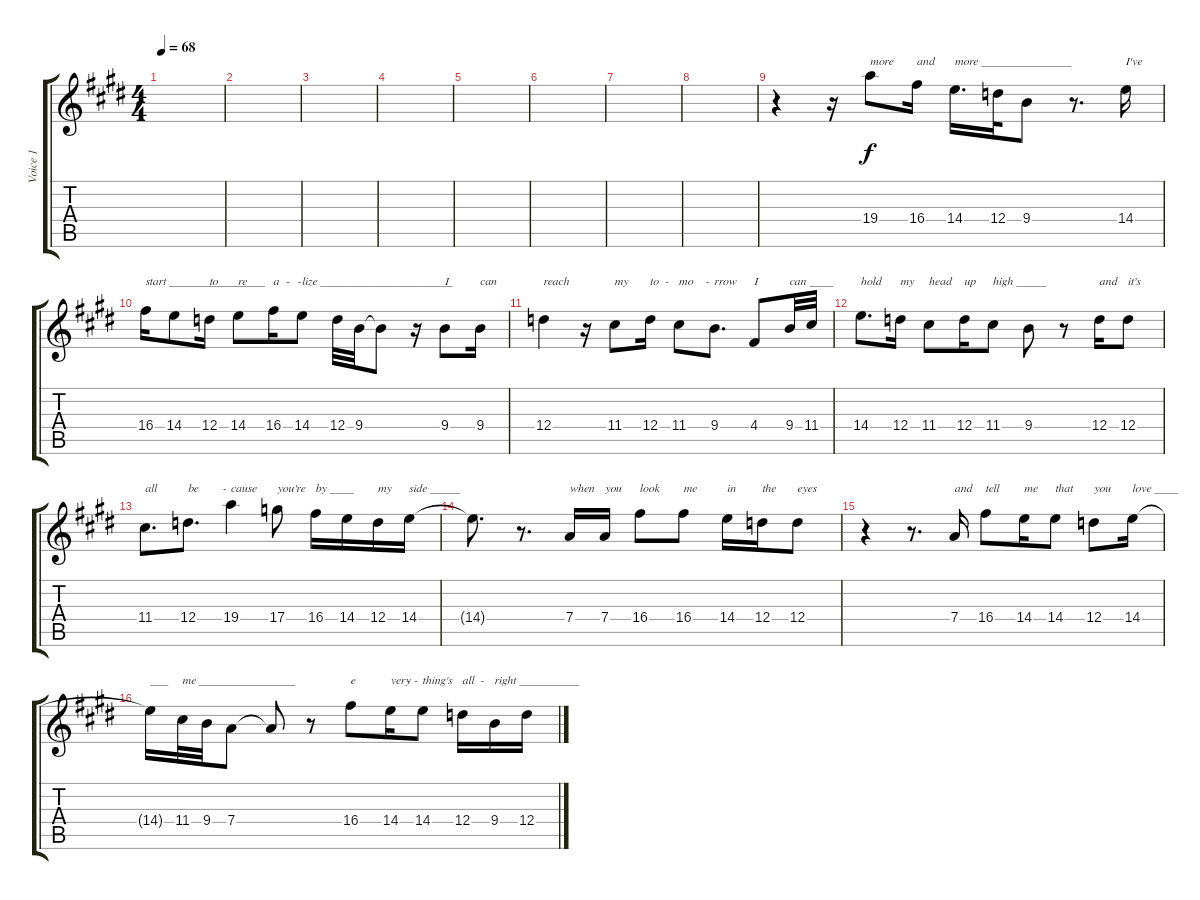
\track ("Voice 1" "Voice 1") {instrument acousticguitarsteel}
\staff {score tabs}
\tuning (E4 B3 G3 D3 A2 E2) {hide}
\ts (4 4)
\tempo 68
\clef g2
\ks e
|
|
|
|
|
|
|
|
r.4 r.16 19.4.8{txt "more"} 16.4.16{txt "and"} 14.4.16{d txt "more _______________"} 12.4.32 9.4.8 r.8{d} 14.4.16{txt "I've"} |
16.4.16{txt "start ________________"} 14.4.8 12.4.16{txt "to"} 14.4.8{txt "re             -"} 16.4.16{txt "a      -"} 14.4.8{txt "lize ______________________"} 12.4.32 9.4.32 9.4{t}.8 r.16 9.4.8{txt "I"} 9.4.16{txt "can"} |
12.4.4{txt "reach"} r.16 11.4.8{txt "my"} 12.4.16{txt "to  -"} 11.4.8{txt "mo    -"} 9.4.8{d txt "rrow"} 4.4.8{txt "I"} 9.4.32{txt "can ____"} 11.4.32 |
14.4.8{d txt "hold"} 12.4.16{txt "my"} 11.4.8{txt "head"} 12.4.16{txt "up"} 11.4.8{txt "high _____"} 9.4.8 r.8 12.4.16{txt "and"} 12.4.8{txt "it's"} |
11.4.8{d txt "all"} 12.4.8{d txt "be        -"} 19.4.4{txt "cause"} 17.4.8{txt "you're"} 16.4.16{txt "by ____"} 14.4.16 12.4.16{txt "my"} 14.4.16{txt "side _____"} |
14.4{t}.8{d} r.8{d} 7.4.16{txt "when"} 7.4.16{txt "you"} 16.4.8{txt "look"} 16.4.8{txt "me"} 14.4.16{txt "in"} 12.4.16{txt "the"} 12.4.8{txt "eyes"} |
r.4 r.8{d} 7.4.16{txt "and"} 16.4.8{txt "tell"} 14.4.16{txt "me"} 14.4.8{txt "that"} 12.4.8{txt "you"} 14.4.16{txt "love ____"} |
14.4{t}.16{txt "___"} 11.4.32{txt "me ________________"} 9.4.32 7.4.8 7.4{t}.8 r.8 16.4.8{txt "e                 -"} 14.4.16{txt "very -"} 14.4.8{txt "thing's"} 12.4.16{txt "all  -"} 9.4.16{txt "right __________"} 12.4.16
